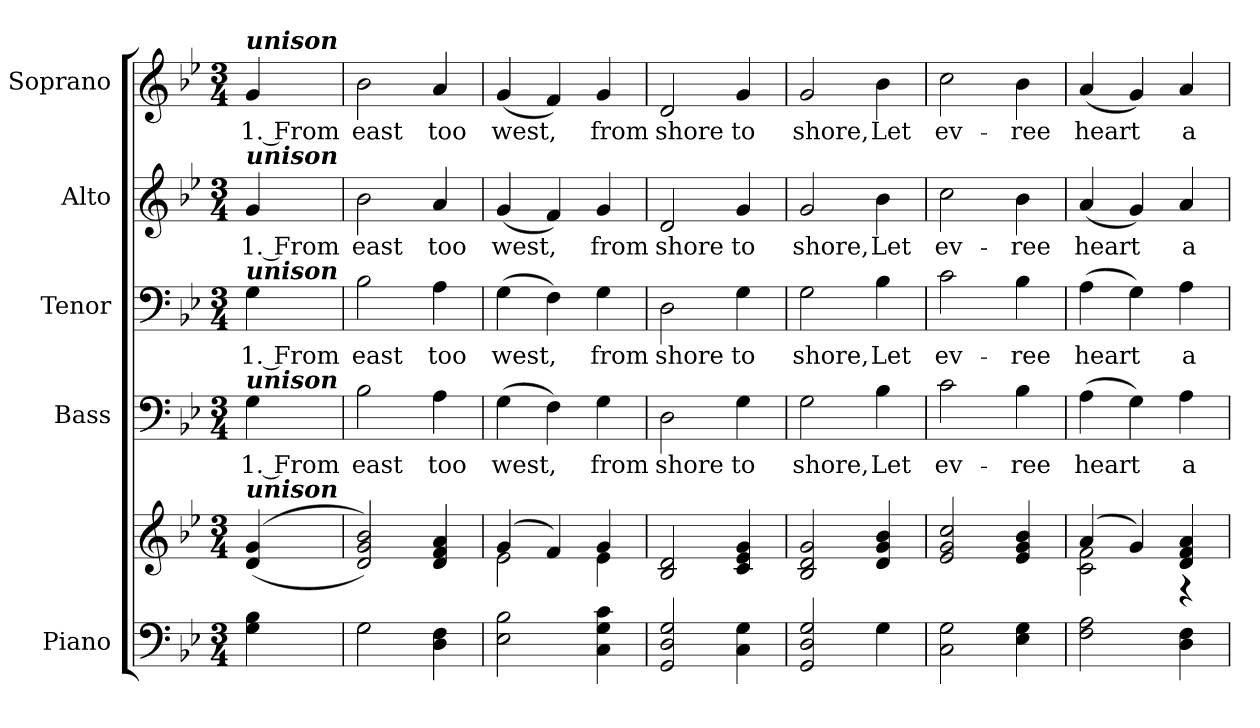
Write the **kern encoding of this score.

**kern	**kern	**kern	**text	**kern	**text	**kern	**text	**kern	**text
*part5	*part5	*part4	*part4	*part3	*part3	*part2	*part2	*part1	*part1
*staff6	*staff5	*staff4	*staff4	*staff3	*staff3	*staff2	*staff2	*staff1	*staff1
*I"Piano	*	*I"Bass	*	*I"Tenor	*	*I"Alto	*	*I"Soprano	*
*I'Pno.	*	*I'B.	*	*I'T.	*	*I'A.	*	*I'S.	*
!!LO:PB:g=z
*clefF4	*clefG2	*clefF4	*	*clefF4	*	*clefG2	*	*clefG2	*
*k[b-e-]	*k[b-e-]	*k[b-e-]	*	*k[b-e-]	*	*k[b-e-]	*	*k[b-e-]	*
*B-:	*B-:	*B-:	*	*B-:	*	*B-:	*	*B-:	*
*M3/4	*M3/4	*M3/4	*	*M3/4	*	*M3/4	*	*M3/4	*
*MM150	*MM150	*MM150	*	*MM150	*	*MM150	*	*MM150	*
=	=	=	=	=	=	=	=	=	=
!	!	!	!LO:LY:b:color=#000000	!	!	!	!	!	!
!	!	!	!	!	!LO:LY:b:color=#000000	!	!	!	!
!	!	!	!	!	!	!	!LO:LY:b:color=#000000	!	!
!	!	!	!	!	!	!	!	!LO:TX:a:Bi:t=unison	!
!	!	!	!	!	!	!LO:TX:a:Bi:t=unison	!	!	!
!	!	!	!	!LO:TX:a:Bi:t=unison	!	!	!	!	!
!	!	!LO:TX:a:Bi:t=unison	!	!	!	!	!	!	!
!	!LO:TX:a:Bi:t=unison	!	!	!	!	!	!	!	!
!	!	!	!	!	!	!	!	!	!LO:LY:b:color=#000000
4Gi\ 4B-i	((4di/ 4gi	4Gi\	1. From	4Gi\	1. From	4gi/	1. From	4gi/	1. From
=1	=1	=1	=1	=1	=1	=1	=1	=1	=1
!	!	!	!LO:LY:b:color=#000000	!	!	!	!	!	!
!	!	!	!	!	!LO:LY:b:color=#000000	!	!	!	!
!	!	!	!	!	!	!	!LO:LY:b:color=#000000	!	!
!	!	!	!	!	!	!	!	!	!LO:LY:b:color=#000000
2Gi\	2di/ 2gi 2b-i))	2B-i\	east	2B-i\	east	2b-i\	east	2b-i\	east
!	!	!	!LO:LY:b:color=#000000	!	!	!	!	!	!
!	!	!	!	!	!LO:LY:b:color=#000000	!	!	!	!
!	!	!	!	!	!	!	!LO:LY:b:color=#000000	!	!
!	!	!	!	!	!	!	!	!	!LO:LY:b:color=#000000
4Di\ 4Fi	4di/ 4fi 4ai	4Ai\	too	4Ai\	too	4ai/	too	4ai/	too
=2	=2	=2	=2	=2	=2	=2	=2	=2	=2
*	*^	*	*	*	*	*	*	*	*
!	!	!	!	!LO:LY:b:color=#000000	!	!	!	!	!	!
!	!	!	!	!	!	!LO:LY:b:color=#000000	!	!	!	!
!	!	!	!	!	!	!	!	!LO:LY:b:color=#000000	!	!
!	!	!	!	!	!	!	!	!	!	!LO:LY:b:color=#000000
2E-i\ 2B-i	(4gi/	2e-i\	(4Gi\	west,	(4Gi\	west,	(4gi/	west,	(4gi/	west,
.	4fi/)	.	4Fi\)	.	4Fi\)	.	4fi/)	.	4fi/)	.
!	!	!	!	!LO:LY:b:color=#000000	!	!	!	!	!	!
!	!	!	!	!	!	!LO:LY:b:color=#000000	!	!	!	!
!	!	!	!	!	!	!	!	!LO:LY:b:color=#000000	!	!
!	!	!	!	!	!	!	!	!	!	!LO:LY:b:color=#000000
4Ci\ 4Gi 4ci	4gi/	4e-i\	4Gi\	from	4Gi\	from	4gi/	from	4gi/	from
*	*v	*v	*	*	*	*	*	*	*	*
=3	=3	=3	=3	=3	=3	=3	=3	=3	=3
*	*^	*	*	*	*	*	*	*	*
!	!	!	!	!LO:LY:b:color=#000000	!	!	!	!	!	!
*	*v	*v	*	*	*	*	*	*	*	*
*	*^	*	*	*	*	*	*	*	*
!	!	!	!	!	!	!LO:LY:b:color=#000000	!	!	!	!
*	*v	*v	*	*	*	*	*	*	*	*
*	*^	*	*	*	*	*	*	*	*
!	!	!	!	!	!	!	!	!LO:LY:b:color=#000000	!	!
*	*v	*v	*	*	*	*	*	*	*	*
*	*^	*	*	*	*	*	*	*	*
!	!	!	!	!	!	!	!	!	!	!LO:LY:b:color=#000000
*	*v	*v	*	*	*	*	*	*	*	*
2GGi/ 2Di 2Gi	2B-i/ 2di	2Di\	shore	2Di\	shore	2di/	shore	2di/	shore
!	!	!	!LO:LY:b:color=#000000	!	!	!	!	!	!
!	!	!	!	!	!LO:LY:b:color=#000000	!	!	!	!
!	!	!	!	!	!	!	!LO:LY:b:color=#000000	!	!
!	!	!	!	!	!	!	!	!	!LO:LY:b:color=#000000
4Ci\ 4Gi	4ci/ 4e-i 4gi	4Gi\	to	4Gi\	to	4gi/	to	4gi/	to
!!LO:PB:g=z
=4	=4	=4	=4	=4	=4	=4	=4	=4	=4
!	!	!	!LO:LY:b:color=#000000	!	!	!	!	!	!
!	!	!	!	!	!LO:LY:b:color=#000000	!	!	!	!
!	!	!	!	!	!	!	!LO:LY:b:color=#000000	!	!
!	!	!	!	!	!	!	!	!	!LO:LY:b:color=#000000
2GGi/ 2Di 2Gi	2B-i/ 2di 2gi	2Gi\	shore,	2Gi\	shore,	2gi/	shore,	2gi/	shore,
!	!	!	!LO:LY:b:color=#000000	!	!	!	!	!	!
!	!	!	!	!	!LO:LY:b:color=#000000	!	!	!	!
!	!	!	!	!	!	!	!LO:LY:b:color=#000000	!	!
!	!	!	!	!	!	!	!	!	!LO:LY:b:color=#000000
4Gi\	4di/ 4gi 4b-i	4B-i\	Let	4B-i\	Let	4b-i\	Let	4b-i\	Let
=5	=5	=5	=5	=5	=5	=5	=5	=5	=5
!	!	!	!LO:LY:b:color=#000000	!	!	!	!	!	!
!	!	!	!	!	!LO:LY:b:color=#000000	!	!	!	!
!	!	!	!	!	!	!	!LO:LY:b:color=#000000	!	!
!	!	!	!	!	!	!	!	!	!LO:LY:b:color=#000000
2Ci\ 2Gi	2e-i/ 2gi 2cci	2ci\	ev-	2ci\	ev-	2cci\	ev-	2cci\	ev-
!	!	!	!LO:LY:b:color=#000000	!	!	!	!	!	!
!	!	!	!	!	!LO:LY:b:color=#000000	!	!	!	!
!	!	!	!	!	!	!	!LO:LY:b:color=#000000	!	!
!	!	!	!	!	!	!	!	!	!LO:LY:b:color=#000000
4E-i\ 4Gi	4e-i/ 4gi 4b-i	4B-i\	-ree	4B-i\	-ree	4b-i\	-ree	4b-i\	-ree
=6	=6	=6	=6	=6	=6	=6	=6	=6	=6
*	*^	*	*	*	*	*	*	*	*
!	!	!	!	!LO:LY:b:color=#000000	!	!	!	!	!	!
!	!	!	!	!	!	!LO:LY:b:color=#000000	!	!	!	!
!	!	!	!	!	!	!	!	!LO:LY:b:color=#000000	!	!
!	!	!	!	!	!	!	!	!	!	!LO:LY:b:color=#000000
2Fi\ 2Ai	(4ai/	2ci\ 2fi	(4Ai\	heart	(4Ai\	heart	(4ai/	heart	(4ai/	heart
.	4gi/)	.	4Gi\)	.	4Gi\)	.	4gi/)	.	4gi/)	.
!	!	!	!	!LO:LY:b:color=#000000	!	!	!	!	!	!
!	!	!	!	!	!	!LO:LY:b:color=#000000	!	!	!	!
!	!	!	!	!	!	!	!	!LO:LY:b:color=#000000	!	!
!	!	!	!	!	!	!	!	!	!	!LO:LY:b:color=#000000
4Di\ 4Fi	4di/ 4fi 4ai	4r	4Ai\	a-	4Ai\	a-	4ai/	a-	4ai/	a-
*	*v	*v	*	*	*	*	*	*	*	*
=	=	=	=	=	=	=	=	=	=
*-	*-	*-	*-	*-	*-	*-	*-	*-	*-
